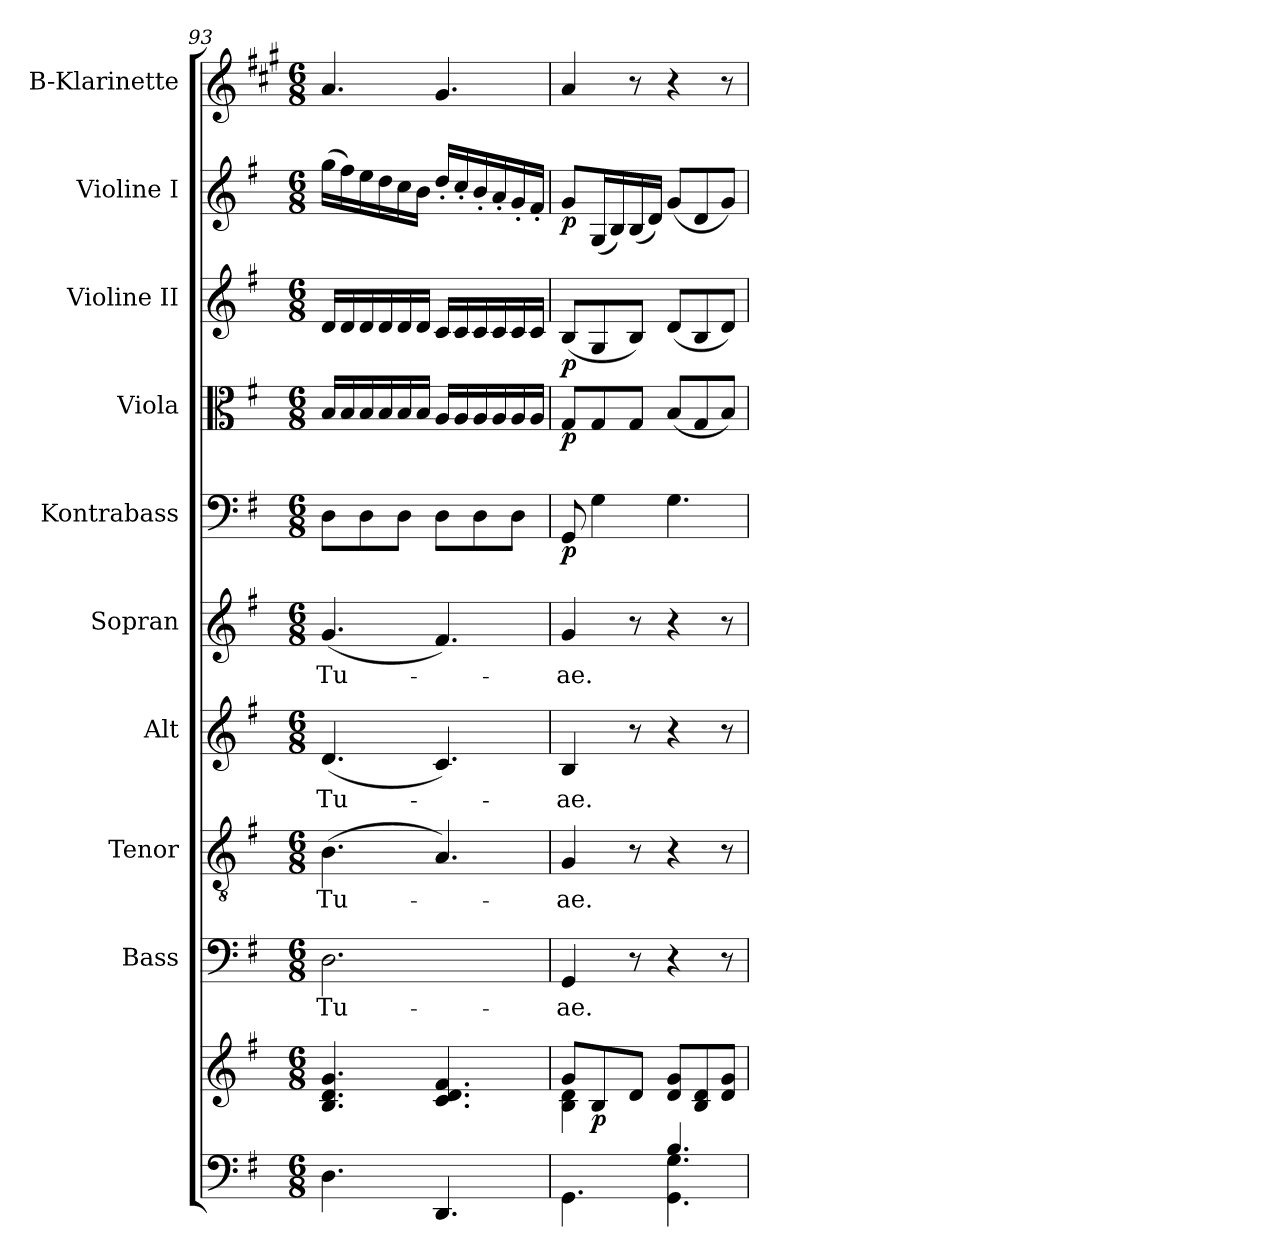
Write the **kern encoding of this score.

**kern	**kern	**dynam	**kern	**text	**kern	**text	**kern	**text	**kern	**text	**kern	**dynam	**kern	**dynam	**kern	**dynam	**kern	**dynam	**kern
*part10	*part10	*part10	*part9	*part9	*part8	*part8	*part7	*part7	*part6	*part6	*part5	*part5	*part4	*part4	*part3	*part3	*part2	*part2	*part1
*staff11	*staff10	*staff10/11	*staff9	*staff9	*staff8	*staff8	*staff7	*staff7	*staff6	*staff6	*staff5	*staff5	*staff4	*staff4	*staff3	*staff3	*staff2	*staff2	*staff1
*	*	*	*I"Bass	*	*I"Tenor	*	*I"Alt	*	*I"Sopran	*	*I"Kontrabass	*	*I"Viola	*	*I"Violine II	*	*I"Violine I	*	*I"B-Klarinette
*	*	*	*I'B.	*	*I'T.	*	*I'A.	*	*I'S.	*	*I'Kb.	*	*I'Vla.	*	*I'Vl. II	*	*I'Vl. I	*	*I'B Kl.
*clefF4	*clefG2	*	*clefF4	*	*clefGv2	*	*clefG2	*	*clefG2	*	*clefF4	*	*clefC3	*	*clefG2	*	*clefG2	*	*clefG2
*	*	*	*	*	*	*	*	*	*	*	*ITrd7c12	*	*	*	*	*	*	*	*ITrd1c2
*k[f#]	*k[f#]	*	*k[f#]	*	*k[f#]	*	*k[f#]	*	*k[f#]	*	*k[f#]	*	*k[f#]	*	*k[f#]	*	*k[f#]	*	*k[f#]
*G:	*G:	*	*G:	*	*G:	*	*G:	*	*G:	*	*G:	*	*G:	*	*G:	*	*G:	*	*G:
*M6/8	*M6/8	*	*M6/8	*	*M6/8	*	*M6/8	*	*M6/8	*	*M6/8	*	*M6/8	*	*M6/8	*	*M6/8	*	*M6/8
=93	=93	=93	=93	=93	=93	=93	=93	=93	=93	=93	=93	=93	=93	=93	=93	=93	=93	=93	=93
!	!	!	!	!LO:LY:b	!	!LO:LY:b	!	!LO:LY:b	!	!LO:LY:b	!	!	!	!	!	!	!	!	!
4.D\	4.B/ 4.d/ 4.g/	.	2.D\	Tu-	(>4.B\	Tu-	(<4.d/	Tu-	(<4.g/	Tu-	8DD\L	.	16B/LL	.	16d/LL	.	(>16gg\LL	.	4.g/
.	.	.	.	.	.	.	.	.	.	.	.	.	16B/	.	16d/	.	16ff#\)	.	.
.	.	.	.	.	.	.	.	.	.	.	8DD\	.	16B/	.	16d/	.	16ee\	.	.
.	.	.	.	.	.	.	.	.	.	.	.	.	16B/	.	16d/	.	16dd\	.	.
.	.	.	.	.	.	.	.	.	.	.	8DD\J	.	16B/	.	16d/	.	16cc\	.	.
.	.	.	.	.	.	.	.	.	.	.	.	.	16B/JJ	.	16d/JJ	.	16b\JJ	.	.
4.DD/	4.c/ 4.d/ 4.f#/	.	.	.	4.A/)	.	4.c/)	.	4.f#/)	.	8DD\L	.	16A/LL	.	16c/LL	.	16dd'</LL	.	4.f#/
.	.	.	.	.	.	.	.	.	.	.	.	.	16A/	.	16c/	.	16cc'</	.	.
.	.	.	.	.	.	.	.	.	.	.	8DD\	.	16A/	.	16c/	.	16b'</	.	.
.	.	.	.	.	.	.	.	.	.	.	.	.	16A/	.	16c/	.	16a'</	.	.
.	.	.	.	.	.	.	.	.	.	.	8DD\J	.	16A/	.	16c/	.	16g'</	.	.
.	.	.	.	.	.	.	.	.	.	.	.	.	16A/JJ	.	16c/JJ	.	16f#'</JJ	.	.
!!LO:PB:g=z
=94	=94	=94	=94	=94	=94	=94	=94	=94	=94	=94	=94	=94	=94	=94	=94	=94	=94	=94	=94
*^	*^	*	*	*	*	*	*	*	*	*	*	*	*	*	*	*	*	*	*
!	!	!	!	!	!	!LO:LY:b	!	!LO:LY:b	!	!LO:LY:b	!	!LO:LY:b	!	!LO:DY:b	!	!LO:DY:b	!	!LO:DY:b	!	!LO:DY:b	!
4.ryy	4.GG\	8g/L	4B\ 4d\	.	4GG/	-ae.	4G/	-ae.	4B/	-ae.	4g/	-ae.	8GGG/	p	8G/L	p	(<8B/L	p	8g/L	p	4g/
!	!	!	!	!LO:DY:b	!	!	!	!	!	!	!	!	!	!	!	!	!	!	!	!	!
.	.	8B/	.	p	.	.	.	.	.	.	.	.	4GG\	.	8G/	.	8G/	.	(<16G/L	.	.
.	.	.	.	.	.	.	.	.	.	.	.	.	.	.	.	.	.	.	16B/)	.	.
.	.	8d/J	2ryy	.	8r	.	8r	.	8r	.	8r	.	.	.	8G/J	.	8B/J)	.	(<16B/	.	8r
.	.	.	.	.	.	.	.	.	.	.	.	.	.	.	.	.	.	.	16d/JJ)	.	.
4.B/	4.GG\ 4.G\	8d/ 8g/L	.	.	4r	.	4r	.	4r	.	4r	.	4.GG\	.	(<8B/L	.	(<8d/L	.	(<8g/L	.	4r
.	.	8B/ 8d/	.	.	.	.	.	.	.	.	.	.	.	.	8G/	.	8B/	.	8d/	.	.
.	.	8d/ 8g/J	.	.	8r	.	8r	.	8r	.	8r	.	.	.	8B/J)	.	8d/J)	.	8g/J)	.	8r
*v	*v	*	*	*	*	*	*	*	*	*	*	*	*	*	*	*	*	*	*	*	*
*	*v	*v	*	*	*	*	*	*	*	*	*	*	*	*	*	*	*	*	*	*
=	=	=	=	=	=	=	=	=	=	=	=	=	=	=	=	=	=	=	=
*-	*-	*-	*-	*-	*-	*-	*-	*-	*-	*-	*-	*-	*-	*-	*-	*-	*-	*-	*-
